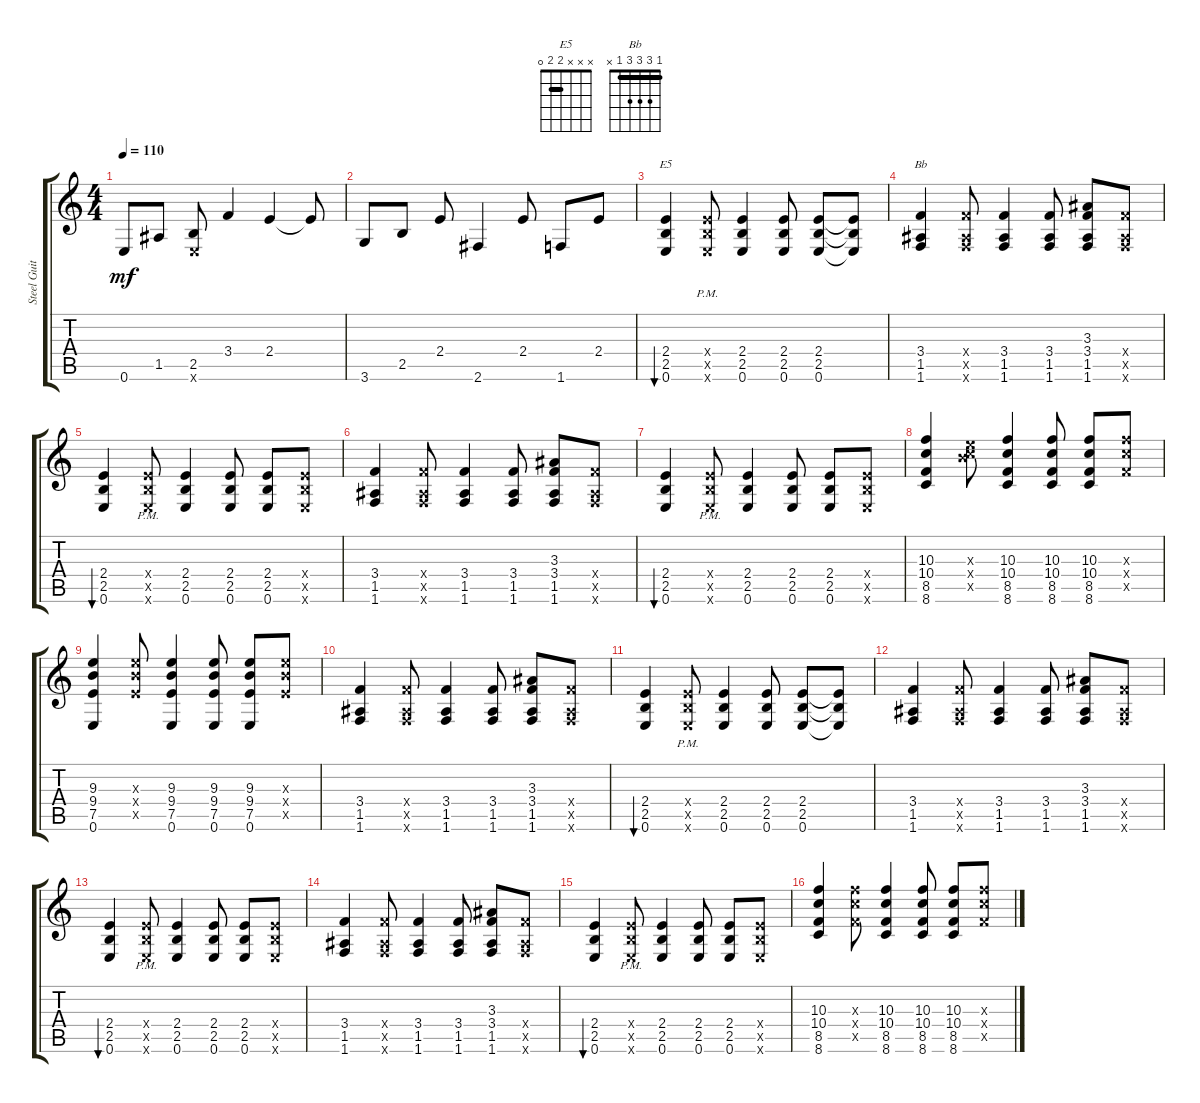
\track ("Steel Guitar" "Steel Guit") {instrument acousticguitarsteel}
\staff {score tabs}
\tuning (E4 B3 G3 D3 A2 E2) {hide}
\chord ("E5" x x x 2 2 0) {barre 2}
\chord ("Bb" 1 3 3 3 1 x) {barre 1}
\ts (4 4)
\tempo 110
\clef g2
\ks c
0.6.8{dy mf} 1.5.8 (2.5 0.6{x}).8 3.4.4 2.4.4 2.4{t}.8 |
3.6.8 2.5.8 2.4.8 2.6.4 2.4.8 1.6.8 2.4.8 |
(2.4 2.5 0.6).4{bu 30 ch "E5"} (2.4{pm x} 2.5{x} 0.6{x}).8 (2.4 2.5 0.6).4 (2.4 2.5 0.6).8 (2.4 2.5 0.6).8 (2.4{t} 2.5{t} 0.6{t}).8 |
(3.4 1.5 1.6).4{ch "Bb"} (3.4{x} 1.5{x} 1.6{x}).8 (3.4 1.5 1.6).4 (3.4 1.5 1.6).8 (3.3 3.4 1.5 1.6).8 (3.4{x} 1.5{x} 1.6{x}).8 |
(2.4 2.5 0.6).4{bu 30} (2.4{pm x} 2.5{x} 0.6{x}).8 (2.4 2.5 0.6).4 (2.4 2.5 0.6).8 (2.4 2.5 0.6).8 (2.4{x} 2.5{x} 0.6{x}).8 |
(3.4 1.5 1.6).4 (3.4{x} 1.5{x} 1.6{x}).8 (3.4 1.5 1.6).4 (3.4 1.5 1.6).8 (3.3 3.4 1.5 1.6).8 (3.4{x} 1.5{x} 1.6{x}).8 |
(2.4 2.5 0.6).4{bu 30} (2.4{pm x} 2.5{x} 0.6{x}).8 (2.4 2.5 0.6).4 (2.4 2.5 0.6).8 (2.4 2.5 0.6).8 (2.4{x} 2.5{x} 0.6{x}).8 |
(10.3 10.4 8.5 8.6).4 (9.3{x} 9.4{x} 15.5{x}).8 (10.3 10.4 8.5 8.6).4 (10.3 10.4 8.5 8.6).8 (10.3 10.4 8.5 8.6).8 (10.3{x} 10.4{x} 8.5{x}).8 |
(9.3 9.4 7.5 0.6).4 (9.3{x} 9.4{x} 7.5{x}).8 (9.3 9.4 7.5 0.6).4 (9.3 9.4 7.5 0.6).8 (9.3 9.4 7.5 0.6).8 (9.3{x} 9.4{x} 7.5{x}).8 |
(3.4 1.5 1.6).4 (3.4{x} 1.5{x} 1.6{x}).8 (3.4 1.5 1.6).4 (3.4 1.5 1.6).8 (3.3 3.4 1.5 1.6).8 (3.4{x} 1.5{x} 1.6{x}).8 |
(2.4 2.5 0.6).4{bu 30} (2.4{pm x} 2.5{x} 0.6{x}).8 (2.4 2.5 0.6).4 (2.4 2.5 0.6).8 (2.4 2.5 0.6).8 (2.4{t} 2.5{t} 0.6{t}).8 |
(3.4 1.5 1.6).4 (3.4{x} 1.5{x} 1.6{x}).8 (3.4 1.5 1.6).4 (3.4 1.5 1.6).8 (3.3 3.4 1.5 1.6).8 (3.4{x} 1.5{x} 1.6{x}).8 |
(2.4 2.5 0.6).4{bu 30} (2.4{pm x} 2.5{x} 0.6{x}).8 (2.4 2.5 0.6).4 (2.4 2.5 0.6).8 (2.4 2.5 0.6).8 (2.4{x} 2.5{x} 0.6{x}).8 |
(3.4 1.5 1.6).4 (3.4{x} 1.5{x} 1.6{x}).8 (3.4 1.5 1.6).4 (3.4 1.5 1.6).8 (3.3 3.4 1.5 1.6).8 (3.4{x} 1.5{x} 1.6{x}).8 |
(2.4 2.5 0.6).4{bu 30} (2.4{pm x} 2.5{x} 0.6{x}).8 (2.4 2.5 0.6).4 (2.4 2.5 0.6).8 (2.4 2.5 0.6).8 (2.4{x} 2.5{x} 0.6{x}).8 |
(10.3 10.4 8.5 8.6).4 (10.3{x} 10.4{x} 8.5{x}).8 (10.3 10.4 8.5 8.6).4 (10.3 10.4 8.5 8.6).8 (10.3 10.4 8.5 8.6).8 (10.3{x} 10.4{x} 8.5{x}).8
